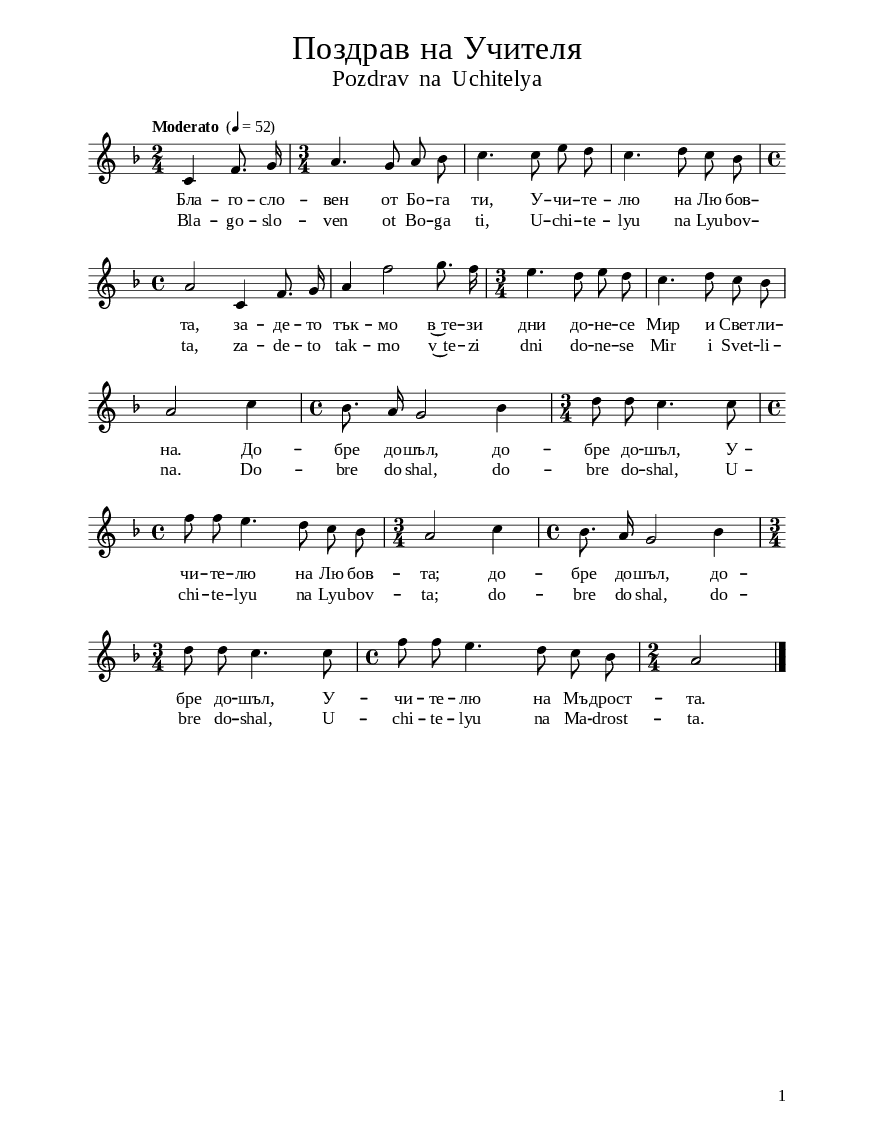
\version "2.18.2"

\paper {
  #(set-paper-size "a5")
}

\bookpart {
\paper {
  print-all-headers = ##t
  print-page-number = ##t
  print-first-page-number = ##t

  % put page numbers on the bottom
  oddHeaderMarkup = \markup ""
  evenHeaderMarkup = \markup ""
  oddFooterMarkup = \markup
    \fill-line {
      ""
      \on-the-fly #print-page-number-check-first \fromproperty #'page:page-number-string
    }
  evenFooterMarkup = \markup
    \fill-line {
      \on-the-fly #print-page-number-check-first \fromproperty #'page:page-number-string
      ""
    }

  left-margin = 1.5\cm
  right-margin = 1.5\cm
  top-margin = 1.6\cm
  bottom-margin = 1.2\cm
  ragged-bottom = ##t % do not spread the staves to fill the whole vertical space

  % change lyrics and titles font (affects notes also)
  fonts =
    #(make-pango-font-tree
     "Times New Roman"
     "DejaVu Sans"
     "DejaVu Sans Mono"
     (/ (* staff-height pt) 3.6))

  % change distance between staves
  system-system-spacing =
    #'((basic-distance . 12)
       (minimum-distance . 6)
       (padding . 1)
       (stretchability . 12))
}

\header {
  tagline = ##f
}

\score{
  \layout { 
    indent = 0.0\cm % remove first line indentation
   % ragged-last = ##t % do not spread last line to fill the whole space
    \context {
      \Score
      \omit BarNumber %remove bar numbers
    } % context

    \context { % change staff size
      \Staff
      fontSize = #+0 % affects notes size only
      \override StaffSymbol #'staff-space = #(magstep -3)
      \override StaffSymbol #'thickness = #0.5
      \override BarLine #'hair-thickness = #1
      %\override StaffSymbol #'ledger-line-thickness = #'(0 . 0)
    }

    \context { % adjust space between staff and lyrics and between the two lyric lines
      \Lyrics
      \override VerticalAxisGroup.nonstaff-relatedstaff-spacing = #'((basic-distance . 4.5))
      \override VerticalAxisGroup.nonstaff-nonstaff-spacing = #'((minimum-distance . 2))
    }
  } % layout
 \new Voice \absolute  {
    \clef treble
    \key f \major
    \time 2/4
    \tempo \markup { % make tempo note smaller
      \concat { "Moderato " \normal-text { " (" }
          \teeny \general-align #Y #DOWN \note #"4" #0.8
          \normal-text { " = 52)" }
      }
    }
    %\time 2/4 \tempo "Moderato" 4 = 52
    \autoBeamOff  
 
    c'4 f'8. g'16 | \time 3/4 a'4. g'8 a' bes' | c''4. c''8 e'' d'' | c''4. d''8 c'' bes' \break | 
 
    \time 4/4  a'2 c'4 f'8. g'16 | a'4 f''2 g''8. f''16 | \time 3/4  e''4. d''8 e'' d'' | c''4. d''8 c'' bes' \break |

    a'2 c''4 | \time 4/4  bes'8. a'16 g'2 bes'4 | \time 3/4  d''8 d'' c''4. c''8 \break | 

    \time 4/4  f''8 f'' e''4. d''8 c'' bes' | \time 3/4  a'2 c''4 | \time 4/4  bes'8. a'16 g'2 bes'4 \break |

    \time 3/4  d''8 d'' c''4. c''8 \time 4/4  f''8 f'' e''4. d''8 c'' bes' | \time 2/4  a'2 \bar "|."
 
  }
  
 \addlyrics {
    Бла -- го -- сло -- вен от Бо -- га ти, У -- чи -- те --
    лю на Лю -- бов -- та, за -- де -- то тък -- мо
    в~те -- зи дни до -- не -- се Мир и Свет -- ли -- на. 
    До -- бре до -- шъл, до -- бре до -- шъл,
    У -- чи -- те -- лю на Лю -- бов -- та; до --
    бре до -- шъл, до -- бре до -- шъл, У -- чи --
    те -- лю на Мъ -- дрост -- та.
  }

  \addlyrics {
    Bla -- go -- slo -- ven ot Bo -- ga ti, U -- chi -- te --
    lyu na Lyu -- bov -- ta, za -- de -- to tak -- mo
    v~te -- zi dni do -- ne -- se Mir i Svet -- li -- na. 
    Do -- bre do -- shal, do -- bre do -- shal,
    U -- chi -- te -- lyu na Lyu -- bov -- ta; do --
    bre do -- shal, do -- bre do -- shal, U -- chi --
    te -- lyu na Ma -- drost -- ta.
  }

  \header {
    title = \markup \column \normal-text \fontsize #2.5 {
              \center-align
              \line { Поздрав на Учителя }
              \vspace #-0.6
              \center-align
              \line \fontsize #-3 { Pozdrav na Uchitelya  }
              \vspace #-0.8
              \center-align
              \line \fontsize #-3 { "   " }
            }
  }
  
  \midi{}

} % score

\pageBreak

\markup \fontsize #+2.5 {
    \hspace #3
    \override #'(baseline-skip . 2.4) % affects space between column lines
    \column {
      \line { 2. Обвити в мрак до този час, }
   \line { "   " ний бяхме роби на греха, }

   \line { "   " но чухме Твоя кротък Глас }

\line { "   " и лъхна към нас топлина. }
\line { "   " }

\line { "   " \italic{Припев: Добре дошъл ...} }
\line { "   " }

\line { 3. Учителю Благословен, }

\line { "   " Ти ни сърцата обнови, }

\line { "   " запали огън в нас свещен }

\line { "   " и сладки думи оживи. }

\line { "   " }

\line { "   " \italic{Припев: Добре дошъл ...} }
\line { "   " }

\line { 4. Учителю, наш скъпи гост, }

\line { "   " привет от нас Ти приеми; }

\line { "   " със радост ний готови сме }

\line { "   " да жертваме живота свой. } 
    }

    \hspace #5
    \override #'(baseline-skip . 2.4)
    \column {
 \line { 2. Obviti v mrak do tozi chas, }
   \line { "   " niy byahme robi na greha, }

   \line { "   " no chuhme Tvoya krotak Glas }

\line { "   " i lahna kam nas toplina. }
\line { "   " }

\line { "   " \italic{Refrain: Dobre doshal ...} }
\line { "   " }

\line { 3. Uchitelyu Blagosloven, }

\line { "   " Ti ni sartsata obnovi, }

\line { "   " zapali ogan v nas sveshten }

\line { "   " i sladki dumi ozhivi. }

\line { "   " }

\line { "   " \italic{Refrain: Dobre doshal ...} }
\line { "   " }

\line { 4. Uchitelyu, nash skapi gost, }

\line { "   " privet ot nas Ti priemi; }

\line { "   " sas radost niy gotovi sme }

\line { "   " da zhertvame zhivota svoy. } 
    } %column
} % markup

\pageBreak

% include foreign translation(s) of the song
\version "2.18.2"

\markup \fill-line { \fontsize #6 "Gruß an den Meister" }
\markup \null
\markup \null
\markup \fontsize #+2.5 {
    \hspace #12
    \override #'(baseline-skip . 2)
    \column {
     \line { "   " }
   
     
   \line { 1. Gesegnet bist du von Gott, }

   \line { "   " oh Meister der Liebe, }

   \line { "   " denn gerade in diesen Tagen}

   \line { "   " hast du Frieden und Licht gebracht.}
     \line { "   " }

 \line { "   " \italic { Refrain :}  }

   \line { "   " Sei willkommen, sei willkommen,}

   \line { "   " Meister der Liebe; }

   \line { "   " sei willkommen, sei willkommen, }

   \line { "   " Meister der Weisheit!}
  \line { "   " }

   \line { 2. Bis zu dieser Stunde von Dunkelheit eingehüllt, }

   \line { "   " waren wir Sklaven der Sünde,}

   \line { "   " aber wir haben deine sanfte Stimme gehört, }

   \line { "   " und Wärme hauchte uns an.}
     \line { "   " }

 \line { "   " \italic { Refrain ...}  }
     \line { "   " }

   \line { 3. Gesegneter Meister,}

   \line { "   " du hast unsere Herzen erneuert, }
 
   \line { "   " du hast in uns ein heiliges Feuer angezündet}

   \line { "   " und süße Worte belebt.}
     \line { "   " }
 
 \line { "   " \italic { Refrain ...}  }
     \line { "   " }


   \line { 4. Meister, unser lieber Gast, }

   \line { "   " nimm unseren Gruß an; }

   \line { "   " mit Freude sind wir bereit, }

   \line { "   " unser Leben zu opfern.}

    
    }
}


} % bookpart
